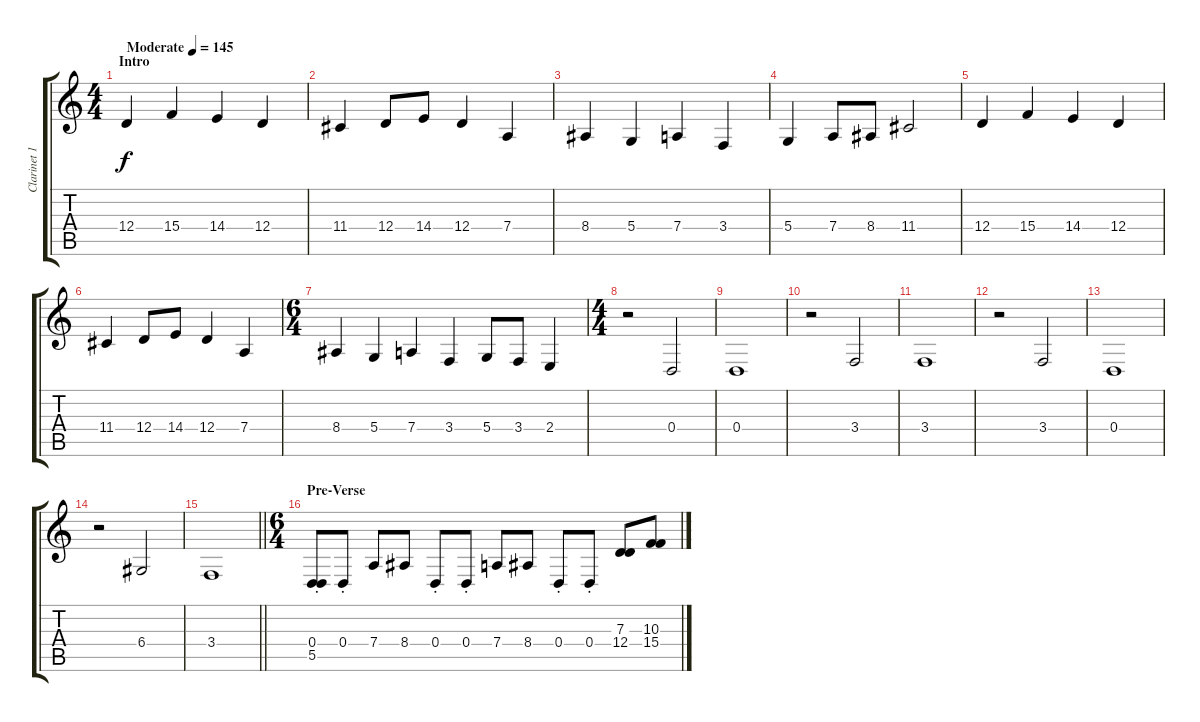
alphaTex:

\track ("Clarinet 1" "Clarinet 1") {instrument clarinet}
\staff {score tabs}
\tuning (E4 B3 G3 D3 A2 D2) {hide}
\ts (4 4)
\section ("" "Intro")
\tempo (145 "Moderate")
\clef g2
\ks c
12.4.4{dy f instrument clarinet} 15.4.4 14.4.4 12.4.4 |
11.4.4 12.4.8 14.4.8 12.4.4 7.4.4 |
8.4.4 5.4.4 7.4.4 3.4.4 |
5.4.4 7.4.8 8.4.8 11.4.2 |
12.4.4 15.4.4 14.4.4 12.4.4 |
11.4.4 12.4.8 14.4.8 12.4.4 7.4.4{volume 16} |
\ts (6 4)
8.4.4 5.4.4 7.4.4 3.4.4 5.4.8 3.4.8 2.4.4 |
\ts (4 4)
r.2{volume 12} 0.4.2 |
0.4.1 |
r.2 3.4.2 |
3.4.1 |
r.2 3.4.2 |
0.4.1 |
r.2 6.4.2 |
\barLineRight lightlight
3.4.1 |
\ts (6 4)
\section ("" "Pre-Verse")
(0.4{st} 5.5).8 0.4{st}.8 7.4.8 8.4.8 0.4{st}.8 0.4{st}.8 7.4.8 8.4.8 0.4{st}.8 0.4{st}.8 (7.3 12.4).8 (10.3 15.4).8
